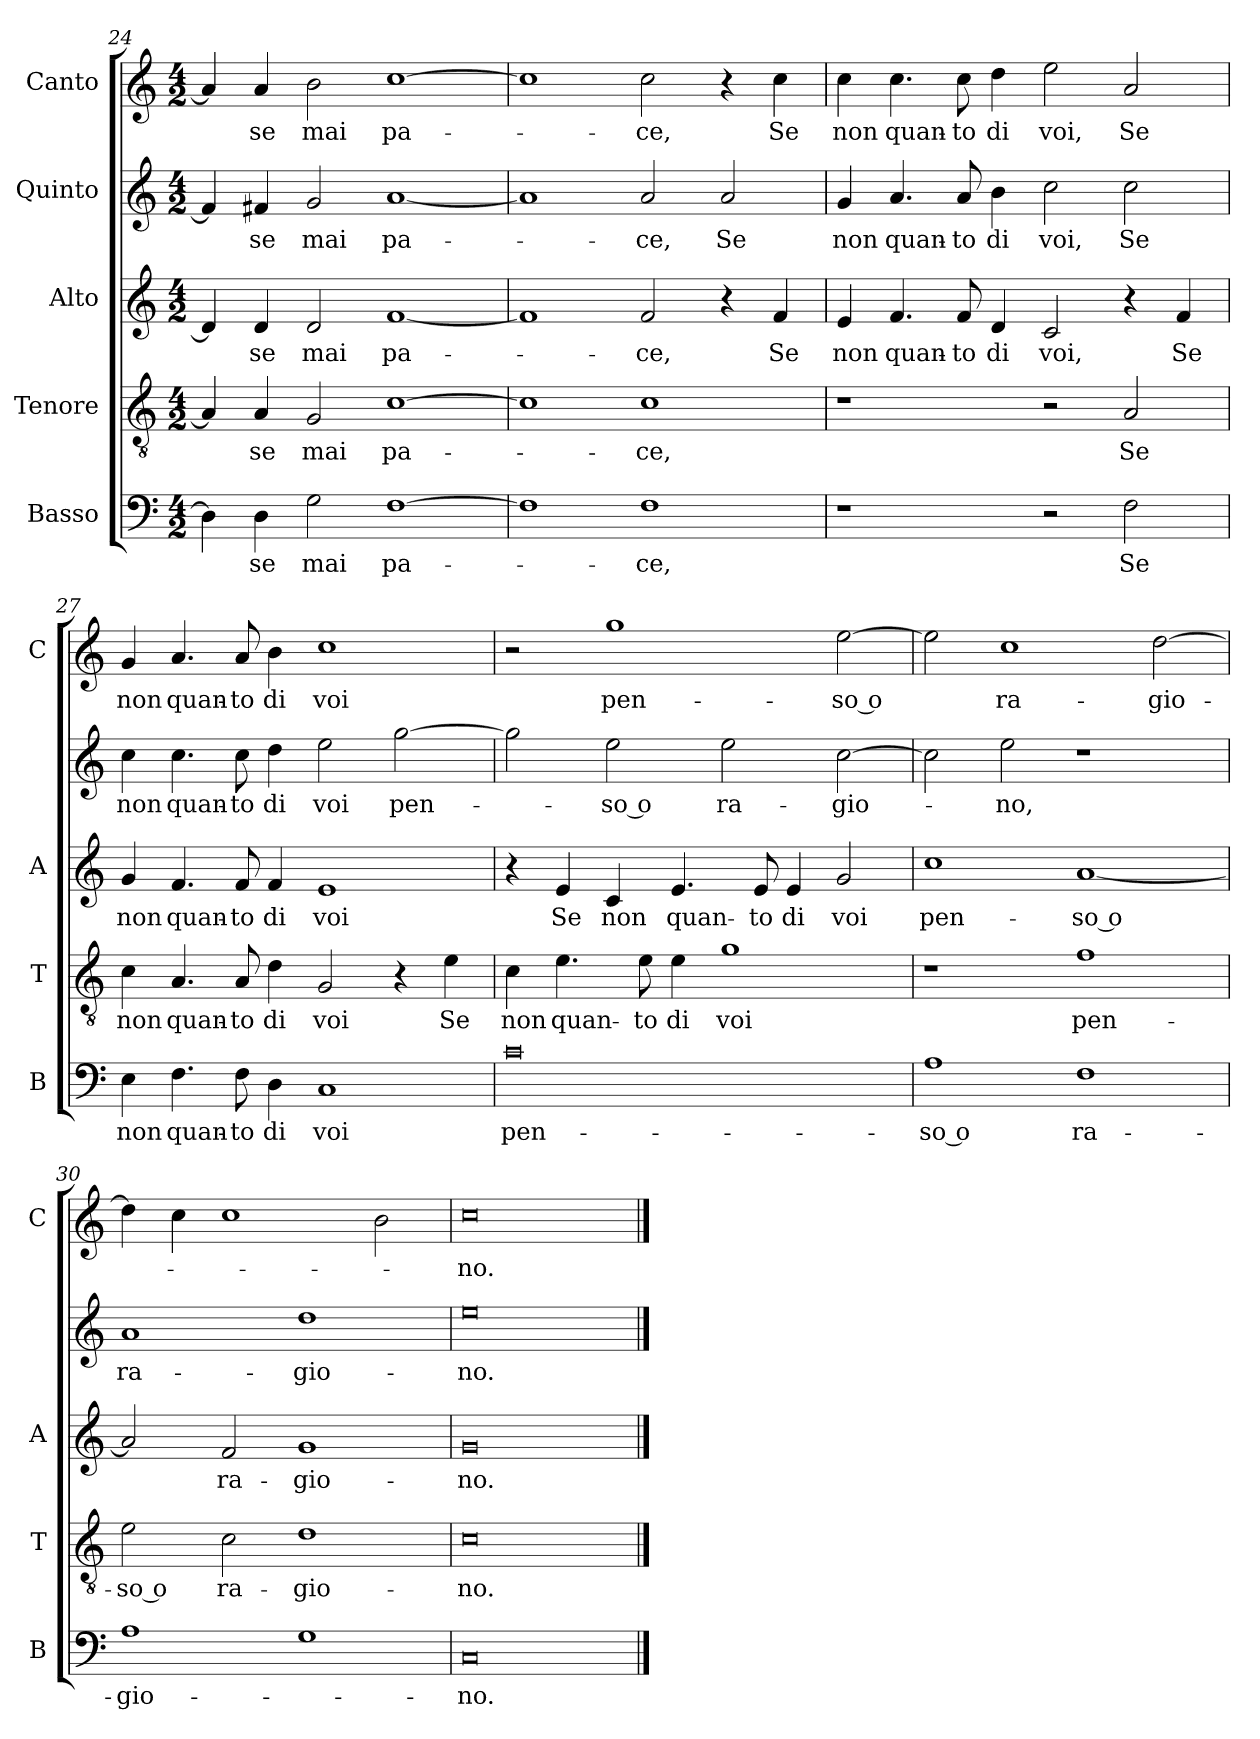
**kern	**text	**kern	**text	**kern	**text	**kern	**text	**kern	**text
*part5	*part5	*part4	*part4	*part3	*part3	*part2	*part2	*part1	*part1
*staff5	*staff5	*staff4	*staff4	*staff3	*staff3	*staff2	*staff2	*staff1	*staff1
*I"Basso	*	*I"Tenore	*	*I"Alto	*	*I"Quinto	*	*I"Canto	*
*I'B	*	*I'T	*	*I'A	*	*	*	*I'C	*
*clefF4	*	*clefGv2	*	*clefG2	*	*clefG2	*	*clefG2	*
*k[]	*	*k[]	*	*k[]	*	*k[]	*	*k[]	*
*C:	*	*C:	*	*C:	*	*C:	*	*C:	*
*M4/2	*	*M4/2	*	*M4/2	*	*M4/2	*	*M4/2	*
=24	=24	=24	=24	=24	=24	=24	=24	=24	=24
4D\]	.	4A/]	.	4d/]	.	4f#/]	.	4a/]	.
!	!LO:LY:b	!	!LO:LY:b	!	!LO:LY:b	!	!LO:LY:b	!	!LO:LY:b
4D\	-se	4A/	-se	4d/	-se	4f#X/	-se	4a/	-se
!	!LO:LY:b	!	!LO:LY:b	!	!LO:LY:b	!	!LO:LY:b	!	!LO:LY:b
2G\	mai	2G/	mai	2d/	mai	2g/	mai	2b\	mai
!	!LO:LY:b	!	!LO:LY:b	!	!LO:LY:b	!	!LO:LY:b	!	!LO:LY:b
[1F	pa-	[1c	pa-	[1f	pa-	[1a	pa-	[1cc	pa-
!!LO:PB:g=z
=25	=25	=25	=25	=25	=25	=25	=25	=25	=25
1F]	.	1c]	.	1f]	.	1a]	.	1cc]	.
!	!LO:LY:b	!	!LO:LY:b	!	!LO:LY:b	!	!LO:LY:b	!	!LO:LY:b
1F	-ce,	1c	-ce,	2f/	-ce,	2a/	-ce,	2cc\	-ce,
!	!	!	!	!	!	!	!LO:LY:b	!	!
.	.	.	.	4r	.	2a/	Se	4r	.
!	!	!	!	!	!LO:LY:b	!	!	!	!LO:LY:b
.	.	.	.	4f/	Se	.	.	4cc\	Se
=26	=26	=26	=26	=26	=26	=26	=26	=26	=26
!	!	!	!	!	!LO:LY:b	!	!LO:LY:b	!	!LO:LY:b
1r	.	1r	.	4e/	non	4g/	non	4cc\	non
!	!	!	!	!	!LO:LY:b	!	!LO:LY:b	!	!LO:LY:b
.	.	.	.	4.f/	quan-	4.a/	quan-	4.cc\	quan-
!	!	!	!	!	!LO:LY:b	!	!LO:LY:b	!	!LO:LY:b
.	.	.	.	8f/	-to	8a/	-to	8cc\	-to
!	!	!	!	!	!LO:LY:b	!	!LO:LY:b	!	!LO:LY:b
.	.	.	.	4d/	di	4b\	di	4dd\	di
!	!	!	!	!	!LO:LY:b	!	!LO:LY:b	!	!LO:LY:b
2r	.	2r	.	2c/	voi,	2cc\	voi,	2ee\	voi,
!	!LO:LY:b	!	!LO:LY:b	!	!	!	!LO:LY:b	!	!LO:LY:b
2F\	Se	2A/	Se	4r	.	2cc\	Se	2a/	Se
!	!	!	!	!	!LO:LY:b	!	!	!	!
.	.	.	.	4f/	Se	.	.	.	.
=27	=27	=27	=27	=27	=27	=27	=27	=27	=27
!	!LO:LY:b	!	!LO:LY:b	!	!LO:LY:b	!	!LO:LY:b	!	!LO:LY:b
4E\	non	4c\	non	4g/	non	4cc\	non	4g/	non
!	!LO:LY:b	!	!LO:LY:b	!	!LO:LY:b	!	!LO:LY:b	!	!LO:LY:b
4.F\	quan-	4.A/	quan-	4.f/	quan-	4.cc\	quan-	4.a/	quan-
!	!LO:LY:b	!	!LO:LY:b	!	!LO:LY:b	!	!LO:LY:b	!	!LO:LY:b
8F\	-to	8A/	-to	8f/	-to	8cc\	-to	8a/	-to
!	!LO:LY:b	!	!LO:LY:b	!	!LO:LY:b	!	!LO:LY:b	!	!LO:LY:b
4D\	di	4d\	di	4f/	di	4dd\	di	4b\	di
!	!LO:LY:b	!	!LO:LY:b	!	!LO:LY:b	!	!LO:LY:b	!	!LO:LY:b
1C	voi	2G/	voi	1e	voi	2ee\	voi	1cc	voi
!	!	!	!	!	!	!	!LO:LY:b	!	!
.	.	4r	.	.	.	[2gg\	pen-	.	.
!	!	!	!LO:LY:b	!	!	!	!	!	!
.	.	4e\	Se	.	.	.	.	.	.
=28	=28	=28	=28	=28	=28	=28	=28	=28	=28
!	!LO:LY:b	!	!LO:LY:b	!	!	!	!	!	!
0c	pen-	4c\	non	4r	.	2gg\]	.	2r	.
!	!	!	!LO:LY:b	!	!LO:LY:b	!	!	!	!
.	.	4.e\	quan-	4e/	Se	.	.	.	.
!	!	!	!	!	!LO:LY:b	!	!LO:LY:b	!	!LO:LY:b
.	.	.	.	4c/	non	2ee\	-so o	1gg	pen-
!	!	!	!LO:LY:b	!	!	!	!	!	!
.	.	8e\	-to	.	.	.	.	.	.
!	!	!	!LO:LY:b	!	!LO:LY:b	!	!	!	!
.	.	4e\	di	4.e/	quan-	.	.	.	.
!	!	!	!LO:LY:b	!	!	!	!LO:LY:b	!	!
.	.	1g	voi	.	.	2ee\	ra-	.	.
!	!	!	!	!	!LO:LY:b	!	!	!	!
.	.	.	.	8e/	-to	.	.	.	.
!	!	!	!	!	!LO:LY:b	!	!	!	!
.	.	.	.	4e/	di	.	.	.	.
!	!	!	!	!	!LO:LY:b	!	!LO:LY:b	!	!LO:LY:b
.	.	.	.	2g/	voi	[2cc\	-gio-	[2ee\	-so o
!!LO:LB:g=z
=29	=29	=29	=29	=29	=29	=29	=29	=29	=29
!	!LO:LY:b	!	!	!	!LO:LY:b	!	!	!	!
1A	-so o	1r	.	1cc	pen-	2cc\]	.	2ee\]	.
!	!	!	!	!	!	!	!LO:LY:b	!	!LO:LY:b
.	.	.	.	.	.	2ee\	-no,	1cc	ra-
!	!LO:LY:b	!	!LO:LY:b	!	!LO:LY:b	!	!	!	!
1F	ra-	1f	pen-	[1a	-so o	1r	.	.	.
!	!	!	!	!	!	!	!	!	!LO:LY:b
.	.	.	.	.	.	.	.	[2dd\	-gio-
=30	=30	=30	=30	=30	=30	=30	=30	=30	=30
!	!LO:LY:b	!	!LO:LY:b	!	!	!	!LO:LY:b	!	!
1A	-gio-	2e\	-so o	2a/]	.	1a	ra-	4dd\]	.
.	.	.	.	.	.	.	.	4cc\	.
!	!	!	!LO:LY:b	!	!LO:LY:b	!	!	!	!
.	.	2c\	ra-	2f/	ra-	.	.	1cc	.
!	!	!	!LO:LY:b	!	!LO:LY:b	!	!LO:LY:b	!	!
1G	.	1d	-gio-	1g	-gio-	1dd	-gio-	.	.
.	.	.	.	.	.	.	.	2b\	.
=31	=31	=31	=31	=31	=31	=31	=31	=31	=31
!	!LO:LY:b	!	!LO:LY:b	!	!LO:LY:b	!	!LO:LY:b	!	!LO:LY:b
0C	-no.	0c	-no.	0g	-no.	0ee	-no.	0cc	-no.
==	==	==	==	==	==	==	==	==	==
*-	*-	*-	*-	*-	*-	*-	*-	*-	*-
